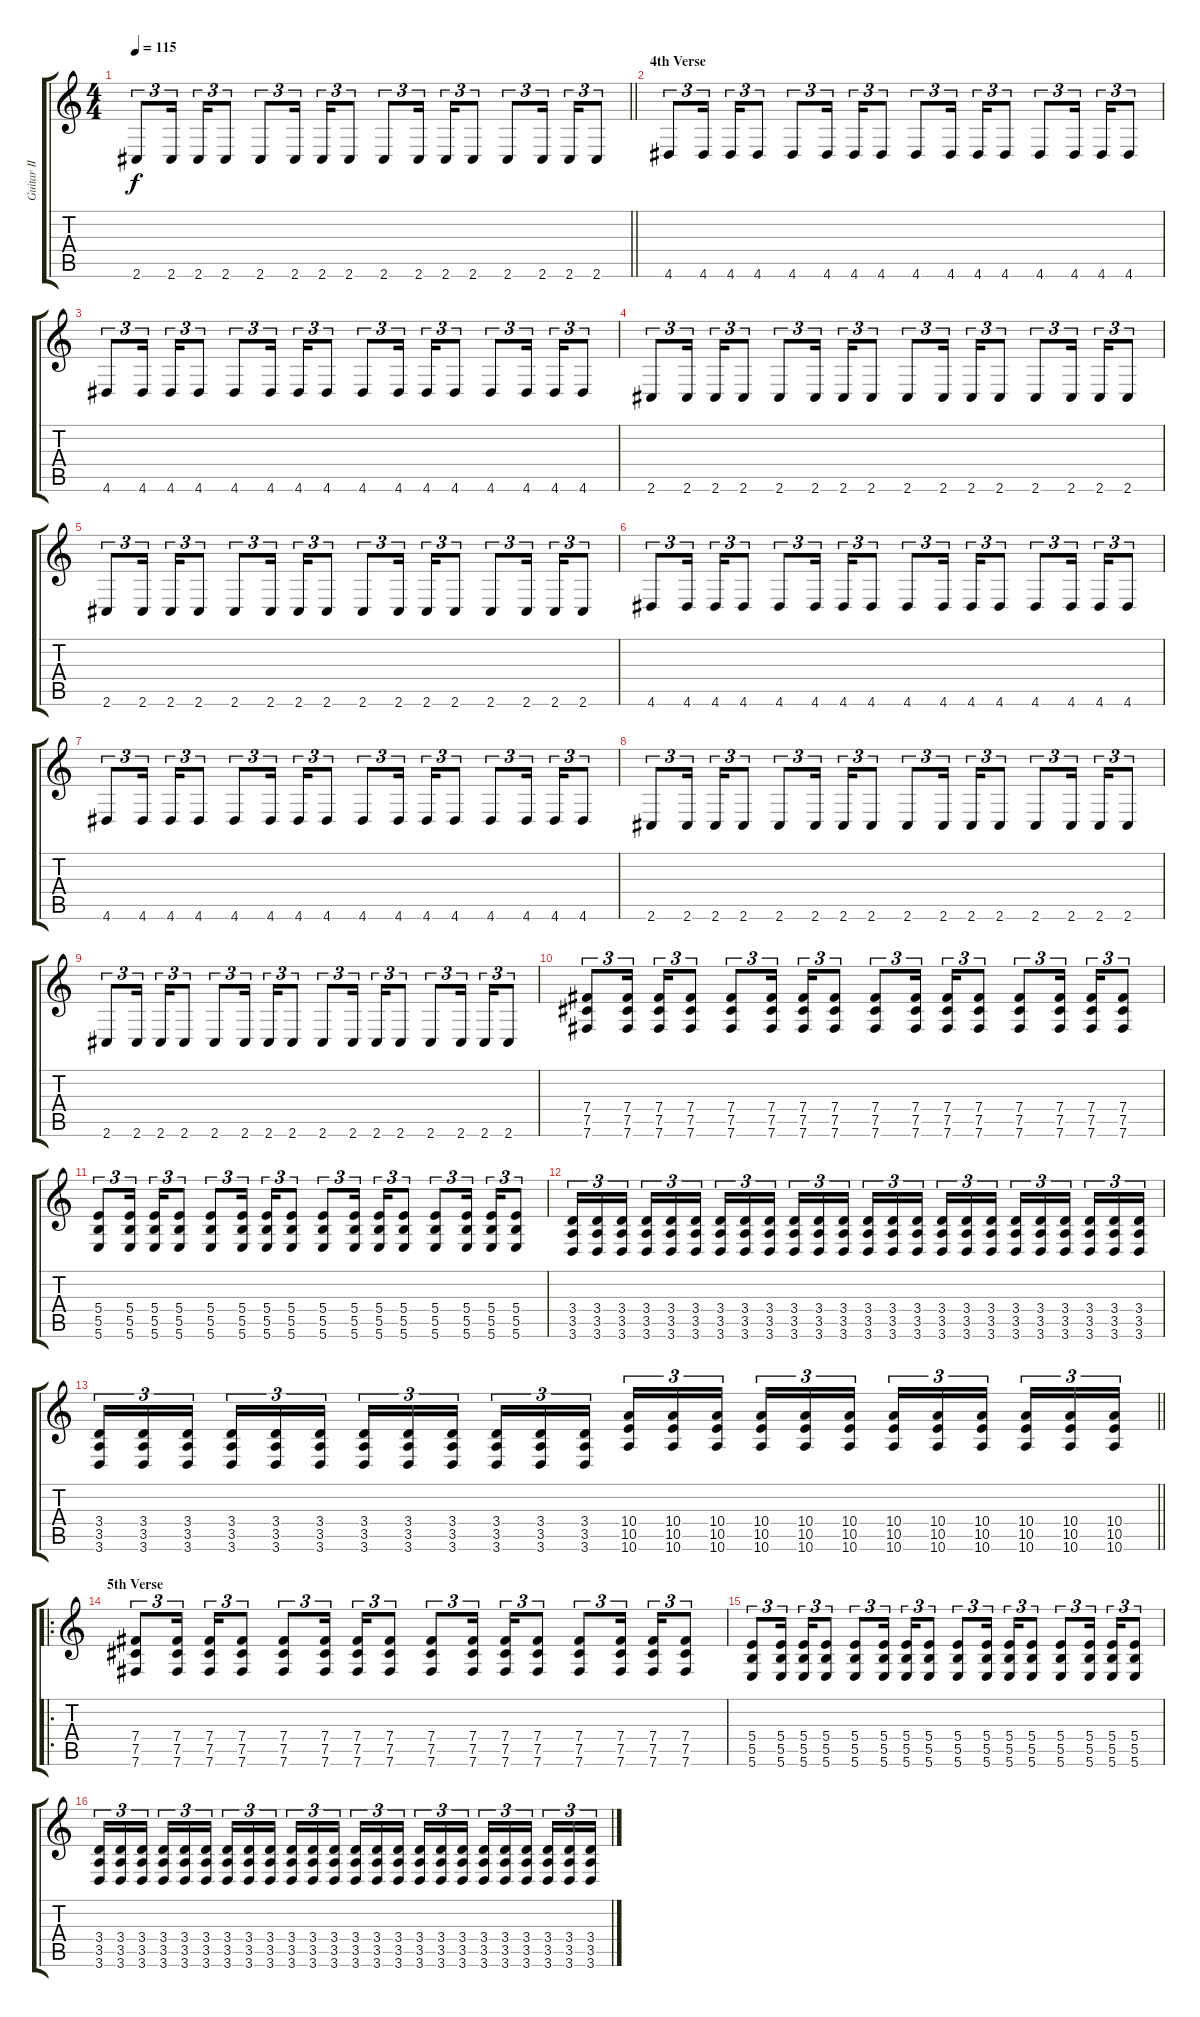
\track ("Guitar II" "Guitar II") {instrument distortionguitar}
\staff {score tabs}
\tuning (Db4 Ab3 E3 B2 Gb2 B1) {hide}
\ts (4 4)
\tempo 115
\clef g2
\barLineRight lightlight
\ks c
2.6.8{tu (3 2) dy f} 2.6.16{tu (3 2)} 2.6.16{tu (3 2)} 2.6.8{tu (3 2)} 2.6.8{tu (3 2)} 2.6.16{tu (3 2)} 2.6.16{tu (3 2)} 2.6.8{tu (3 2)} 2.6.8{tu (3 2)} 2.6.16{tu (3 2)} 2.6.16{tu (3 2)} 2.6.8{tu (3 2)} 2.6.8{tu (3 2)} 2.6.16{tu (3 2)} 2.6.16{tu (3 2)} 2.6.8{tu (3 2)} |
\section ("" "4th Verse")
4.6.8{tu (3 2)} 4.6.16{tu (3 2)} 4.6.16{tu (3 2)} 4.6.8{tu (3 2)} 4.6.8{tu (3 2)} 4.6.16{tu (3 2)} 4.6.16{tu (3 2)} 4.6.8{tu (3 2)} 4.6.8{tu (3 2)} 4.6.16{tu (3 2)} 4.6.16{tu (3 2)} 4.6.8{tu (3 2)} 4.6.8{tu (3 2)} 4.6.16{tu (3 2)} 4.6.16{tu (3 2)} 4.6.8{tu (3 2)} |
4.6.8{tu (3 2)} 4.6.16{tu (3 2)} 4.6.16{tu (3 2)} 4.6.8{tu (3 2)} 4.6.8{tu (3 2)} 4.6.16{tu (3 2)} 4.6.16{tu (3 2)} 4.6.8{tu (3 2)} 4.6.8{tu (3 2)} 4.6.16{tu (3 2)} 4.6.16{tu (3 2)} 4.6.8{tu (3 2)} 4.6.8{tu (3 2)} 4.6.16{tu (3 2)} 4.6.16{tu (3 2)} 4.6.8{tu (3 2)} |
2.6.8{tu (3 2)} 2.6.16{tu (3 2)} 2.6.16{tu (3 2)} 2.6.8{tu (3 2)} 2.6.8{tu (3 2)} 2.6.16{tu (3 2)} 2.6.16{tu (3 2)} 2.6.8{tu (3 2)} 2.6.8{tu (3 2)} 2.6.16{tu (3 2)} 2.6.16{tu (3 2)} 2.6.8{tu (3 2)} 2.6.8{tu (3 2)} 2.6.16{tu (3 2)} 2.6.16{tu (3 2)} 2.6.8{tu (3 2)} |
2.6.8{tu (3 2)} 2.6.16{tu (3 2)} 2.6.16{tu (3 2)} 2.6.8{tu (3 2)} 2.6.8{tu (3 2)} 2.6.16{tu (3 2)} 2.6.16{tu (3 2)} 2.6.8{tu (3 2)} 2.6.8{tu (3 2)} 2.6.16{tu (3 2)} 2.6.16{tu (3 2)} 2.6.8{tu (3 2)} 2.6.8{tu (3 2)} 2.6.16{tu (3 2)} 2.6.16{tu (3 2)} 2.6.8{tu (3 2)} |
4.6.8{tu (3 2)} 4.6.16{tu (3 2)} 4.6.16{tu (3 2)} 4.6.8{tu (3 2)} 4.6.8{tu (3 2)} 4.6.16{tu (3 2)} 4.6.16{tu (3 2)} 4.6.8{tu (3 2)} 4.6.8{tu (3 2)} 4.6.16{tu (3 2)} 4.6.16{tu (3 2)} 4.6.8{tu (3 2)} 4.6.8{tu (3 2)} 4.6.16{tu (3 2)} 4.6.16{tu (3 2)} 4.6.8{tu (3 2)} |
4.6.8{tu (3 2)} 4.6.16{tu (3 2)} 4.6.16{tu (3 2)} 4.6.8{tu (3 2)} 4.6.8{tu (3 2)} 4.6.16{tu (3 2)} 4.6.16{tu (3 2)} 4.6.8{tu (3 2)} 4.6.8{tu (3 2)} 4.6.16{tu (3 2)} 4.6.16{tu (3 2)} 4.6.8{tu (3 2)} 4.6.8{tu (3 2)} 4.6.16{tu (3 2)} 4.6.16{tu (3 2)} 4.6.8{tu (3 2)} |
2.6.8{tu (3 2)} 2.6.16{tu (3 2)} 2.6.16{tu (3 2)} 2.6.8{tu (3 2)} 2.6.8{tu (3 2)} 2.6.16{tu (3 2)} 2.6.16{tu (3 2)} 2.6.8{tu (3 2)} 2.6.8{tu (3 2)} 2.6.16{tu (3 2)} 2.6.16{tu (3 2)} 2.6.8{tu (3 2)} 2.6.8{tu (3 2)} 2.6.16{tu (3 2)} 2.6.16{tu (3 2)} 2.6.8{tu (3 2)} |
2.6.8{tu (3 2)} 2.6.16{tu (3 2)} 2.6.16{tu (3 2)} 2.6.8{tu (3 2)} 2.6.8{tu (3 2)} 2.6.16{tu (3 2)} 2.6.16{tu (3 2)} 2.6.8{tu (3 2)} 2.6.8{tu (3 2)} 2.6.16{tu (3 2)} 2.6.16{tu (3 2)} 2.6.8{tu (3 2)} 2.6.8{tu (3 2)} 2.6.16{tu (3 2)} 2.6.16{tu (3 2)} 2.6.8{tu (3 2)} |
(7.4 7.5 7.6).8{tu (3 2) volume 10} (7.4 7.5 7.6).16{tu (3 2)} (7.4 7.5 7.6).16{tu (3 2)} (7.4 7.5 7.6).8{tu (3 2)} (7.4 7.5 7.6).8{tu (3 2)} (7.4 7.5 7.6).16{tu (3 2)} (7.4 7.5 7.6).16{tu (3 2)} (7.4 7.5 7.6).8{tu (3 2)} (7.4 7.5 7.6).8{tu (3 2)} (7.4 7.5 7.6).16{tu (3 2)} (7.4 7.5 7.6).16{tu (3 2)} (7.4 7.5 7.6).8{tu (3 2)} (7.4 7.5 7.6).8{tu (3 2)} (7.4 7.5 7.6).16{tu (3 2)} (7.4 7.5 7.6).16{tu (3 2)} (7.4 7.5 7.6).8{tu (3 2)} |
(5.4 5.5 5.6).8{tu (3 2)} (5.4 5.5 5.6).16{tu (3 2)} (5.4 5.5 5.6).16{tu (3 2)} (5.4 5.5 5.6).8{tu (3 2)} (5.4 5.5 5.6).8{tu (3 2)} (5.4 5.5 5.6).16{tu (3 2)} (5.4 5.5 5.6).16{tu (3 2)} (5.4 5.5 5.6).8{tu (3 2)} (5.4 5.5 5.6).8{tu (3 2)} (5.4 5.5 5.6).16{tu (3 2)} (5.4 5.5 5.6).16{tu (3 2)} (5.4 5.5 5.6).8{tu (3 2)} (5.4 5.5 5.6).8{tu (3 2)} (5.4 5.5 5.6).16{tu (3 2)} (5.4 5.5 5.6).16{tu (3 2)} (5.4 5.5 5.6).8{tu (3 2)} |
(3.4 3.5 3.6).16{tu (3 2)} (3.4 3.5 3.6).16{tu (3 2)} (3.4 3.5 3.6).16{tu (3 2)} (3.4 3.5 3.6).16{tu (3 2)} (3.4 3.5 3.6).16{tu (3 2)} (3.4 3.5 3.6).16{tu (3 2)} (3.4 3.5 3.6).16{tu (3 2)} (3.4 3.5 3.6).16{tu (3 2)} (3.4 3.5 3.6).16{tu (3 2)} (3.4 3.5 3.6).16{tu (3 2)} (3.4 3.5 3.6).16{tu (3 2)} (3.4 3.5 3.6).16{tu (3 2)} (3.4 3.5 3.6).16{tu (3 2)} (3.4 3.5 3.6).16{tu (3 2)} (3.4 3.5 3.6).16{tu (3 2)} (3.4 3.5 3.6).16{tu (3 2)} (3.4 3.5 3.6).16{tu (3 2)} (3.4 3.5 3.6).16{tu (3 2)} (3.4 3.5 3.6).16{tu (3 2)} (3.4 3.5 3.6).16{tu (3 2)} (3.4 3.5 3.6).16{tu (3 2)} (3.4 3.5 3.6).16{tu (3 2)} (3.4 3.5 3.6).16{tu (3 2)} (3.4 3.5 3.6).16{tu (3 2)} |
\barLineRight lightlight
(3.4 3.5 3.6).16{tu (3 2)} (3.4 3.5 3.6).16{tu (3 2)} (3.4 3.5 3.6).16{tu (3 2)} (3.4 3.5 3.6).16{tu (3 2)} (3.4 3.5 3.6).16{tu (3 2)} (3.4 3.5 3.6).16{tu (3 2)} (3.4 3.5 3.6).16{tu (3 2)} (3.4 3.5 3.6).16{tu (3 2)} (3.4 3.5 3.6).16{tu (3 2)} (3.4 3.5 3.6).16{tu (3 2)} (3.4 3.5 3.6).16{tu (3 2)} (3.4 3.5 3.6).16{tu (3 2)} (10.4 10.5 10.6).16{tu (3 2)} (10.4 10.5 10.6).16{tu (3 2)} (10.4 10.5 10.6).16{tu (3 2)} (10.4 10.5 10.6).16{tu (3 2)} (10.4 10.5 10.6).16{tu (3 2)} (10.4 10.5 10.6).16{tu (3 2)} (10.4 10.5 10.6).16{tu (3 2)} (10.4 10.5 10.6).16{tu (3 2)} (10.4 10.5 10.6).16{tu (3 2)} (10.4 10.5 10.6).16{tu (3 2)} (10.4 10.5 10.6).16{tu (3 2)} (10.4 10.5 10.6).16{tu (3 2)} |
\ro
\section ("" "5th Verse")
(7.4 7.5 7.6).8{tu (3 2)} (7.4 7.5 7.6).16{tu (3 2)} (7.4 7.5 7.6).16{tu (3 2)} (7.4 7.5 7.6).8{tu (3 2)} (7.4 7.5 7.6).8{tu (3 2)} (7.4 7.5 7.6).16{tu (3 2)} (7.4 7.5 7.6).16{tu (3 2)} (7.4 7.5 7.6).8{tu (3 2)} (7.4 7.5 7.6).8{tu (3 2)} (7.4 7.5 7.6).16{tu (3 2)} (7.4 7.5 7.6).16{tu (3 2)} (7.4 7.5 7.6).8{tu (3 2)} (7.4 7.5 7.6).8{tu (3 2)} (7.4 7.5 7.6).16{tu (3 2)} (7.4 7.5 7.6).16{tu (3 2)} (7.4 7.5 7.6).8{tu (3 2)} |
(5.4 5.5 5.6).8{tu (3 2)} (5.4 5.5 5.6).16{tu (3 2)} (5.4 5.5 5.6).16{tu (3 2)} (5.4 5.5 5.6).8{tu (3 2)} (5.4 5.5 5.6).8{tu (3 2)} (5.4 5.5 5.6).16{tu (3 2)} (5.4 5.5 5.6).16{tu (3 2)} (5.4 5.5 5.6).8{tu (3 2)} (5.4 5.5 5.6).8{tu (3 2)} (5.4 5.5 5.6).16{tu (3 2)} (5.4 5.5 5.6).16{tu (3 2)} (5.4 5.5 5.6).8{tu (3 2)} (5.4 5.5 5.6).8{tu (3 2)} (5.4 5.5 5.6).16{tu (3 2)} (5.4 5.5 5.6).16{tu (3 2)} (5.4 5.5 5.6).8{tu (3 2)} |
(3.4 3.5 3.6).16{tu (3 2)} (3.4 3.5 3.6).16{tu (3 2)} (3.4 3.5 3.6).16{tu (3 2)} (3.4 3.5 3.6).16{tu (3 2)} (3.4 3.5 3.6).16{tu (3 2)} (3.4 3.5 3.6).16{tu (3 2)} (3.4 3.5 3.6).16{tu (3 2)} (3.4 3.5 3.6).16{tu (3 2)} (3.4 3.5 3.6).16{tu (3 2)} (3.4 3.5 3.6).16{tu (3 2)} (3.4 3.5 3.6).16{tu (3 2)} (3.4 3.5 3.6).16{tu (3 2)} (3.4 3.5 3.6).16{tu (3 2)} (3.4 3.5 3.6).16{tu (3 2)} (3.4 3.5 3.6).16{tu (3 2)} (3.4 3.5 3.6).16{tu (3 2)} (3.4 3.5 3.6).16{tu (3 2)} (3.4 3.5 3.6).16{tu (3 2)} (3.4 3.5 3.6).16{tu (3 2)} (3.4 3.5 3.6).16{tu (3 2)} (3.4 3.5 3.6).16{tu (3 2)} (3.4 3.5 3.6).16{tu (3 2)} (3.4 3.5 3.6).16{tu (3 2)} (3.4 3.5 3.6).16{tu (3 2)}
